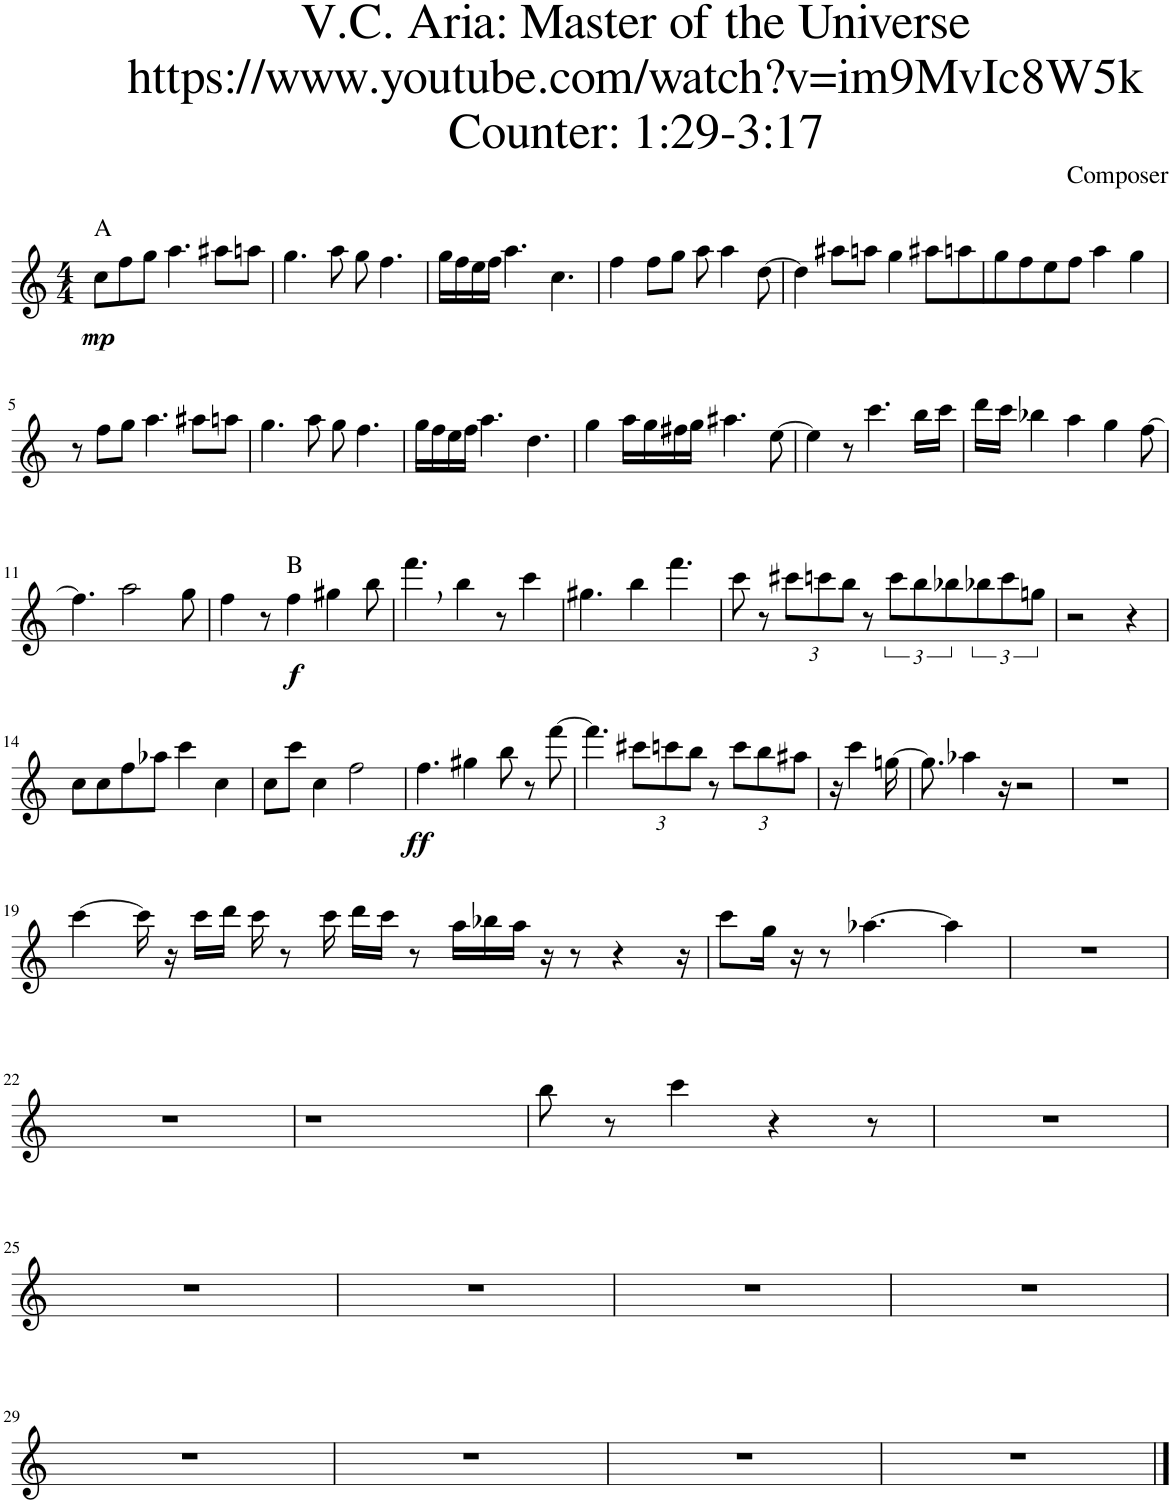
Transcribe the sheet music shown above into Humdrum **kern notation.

**kern	**dynam	**harte
*part1	*part1	*part1
*staff1	*staff1	*
*I"Piano	*	*
*I'Pno.	*	*
*clefG2	*	*
*k[]	*	*
*M4/4	*	*
=1	=1	=1
!	!LO:DY:b	!
8cc\L	mp	A:maj
8ff\	.	.
8gg\J	.	.
4.aa\	.	.
8aa#X\L	.	.
8aan\J	.	.
=2	=2	=2
4.gg\	.	.
8aa\	.	.
8gg\	.	.
4.ff\	.	.
16gg\LL	.	.
16ff\	.	.
16ee\	.	.
16ff\JJ	.	.
4.aa\	.	.
4.cc\	.	.
=3	=3	=3
4ff\	.	.
8ff\L	.	.
8gg\J	.	.
8aa\	.	.
4aa\	.	.
[8dd\	.	.
=4	=4	=4
4dd\]	.	.
8aa#X\L	.	.
8aan\J	.	.
4gg\	.	.
8aa#X\L	.	.
8aan\	.	.
8gg\	.	.
8ff\	.	.
8ee\	.	.
8ff\J	.	.
4aa\	.	.
4gg\	.	.
!!LO:LB:g=z
=5	=5	=5
8r	.	.
8ff\L	.	.
8gg\J	.	.
4.aa\	.	.
8aa#X\L	.	.
8aan\J	.	.
=6	=6	=6
4.gg\	.	.
8aa\	.	.
8gg\	.	.
4.ff\	.	.
=7	=7	=7
16gg\LL	.	.
16ff\	.	.
16ee\	.	.
16ff\JJ	.	.
4.aa\	.	.
4.dd\	.	.
=8	=8	=8
4gg\	.	.
16aa\LL	.	.
16gg\	.	.
16ff#X\	.	.
16gg\JJ	.	.
4.aa#X\	.	.
[8ee\	.	.
=9	=9	=9
4ee\]	.	.
8r	.	.
4.ccc\	.	.
16bb\LL	.	.
16ccc\JJ	.	.
=10	=10	=10
16ddd\LL	.	.
16ccc\JJ	.	.
4bb-X\	.	.
4aa\	.	.
4gg\	.	.
[8ff\	.	.
!!LO:LB:g=z
=11	=11	=11
4.ff\]	.	.
2aa\	.	.
8gg\	.	.
=12	=12	=12
4ff\	.	.
8r	.	.
!	!LO:DY:b	!
4ff\	f	B:maj
4gg#X\	.	.
8bb\	.	.
4.fff,\	.	.
4bb\	.	.
8r	.	.
4ccc\	.	.
4.gg#X\	.	.
4bb\	.	.
4.fff\	.	.
8ccc\	.	.
8r	.	.
*Xbrackettup	*	*
12ccc#X\L	.	.
12cccn\	.	.
12bb\J	.	.
8r	.	.
*brackettup	*	*
12ccc\L	.	.
12bb\	.	.
12bb-X\	.	.
12bb-X\	.	.
12ccc\	.	.
12ggn\J	.	.
=13	=13	=13
2r	.	.
4r	.	.
!!LO:LB:g=z
=14	=14	=14
8cc\L	.	.
8cc\	.	.
8ff\	.	.
8aa-X\J	.	.
4ccc\	.	.
4cc\	.	.
=15	=15	=15
8cc\L	.	.
8ccc\J	.	.
4cc\	.	.
2ff\	.	.
=16	=16	=16
!	!LO:DY:b	!
4.ff\	ff	.
4gg#X\	.	.
8bb\	.	.
8r	.	.
[8fff\	.	.
4.fff\]	.	.
*Xbrackettup	*	*
12ccc#X\L	.	.
12cccn\	.	.
12bb\J	.	.
8r	.	.
12ccc\L	.	.
12bb\	.	.
12aa#X\J	.	.
16r	.	.
4ccc\	.	.
[16ggn\	.	.
=17	=17	=17
8.gg\]	.	.
4aa-X\	.	.
16r	.	.
2r	.	.
=18	=18	=18
1r	.	.
!!LO:LB:g=z
=19	=19	=19
[4ccc\	.	.
16ccc\]	.	.
16r	.	.
16ccc\LL	.	.
16ddd\JJ	.	.
16ccc\	.	.
8r	.	.
16ccc\	.	.
16ddd\LL	.	.
16ccc\JJ	.	.
8r	.	.
16aa\LL	.	.
16bb-X\	.	.
16aa\JJ	.	.
16r	.	.
8r	.	.
4r	.	.
16r	.	.
=20	=20	=20
8ccc\L	.	.
16gg\Jk	.	.
16r	.	.
8r	.	.
[4.aa-X\	.	.
4aa-\]	.	.
=21	=21	=21
1r	.	.
!!LO:LB:g=z
=22	=22	=22
1r	.	.
=23	=23	=23
1r	.	.
8bb\	.	.
8r	.	.
4ccc\	.	.
4r	.	.
8r	.	.
=24	=24	=24
1r	.	.
!!LO:LB:g=z
=25	=25	=25
1r	.	.
=26	=26	=26
1r	.	.
=27	=27	=27
1r	.	.
=28	=28	=28
1r	.	.
!!LO:LB:g=z
=29	=29	=29
1r	.	.
=30	=30	=30
1r	.	.
=31	=31	=31
1r	.	.
=32	=32	=32
1r	.	.
==	==	==
*-	*-	*-
